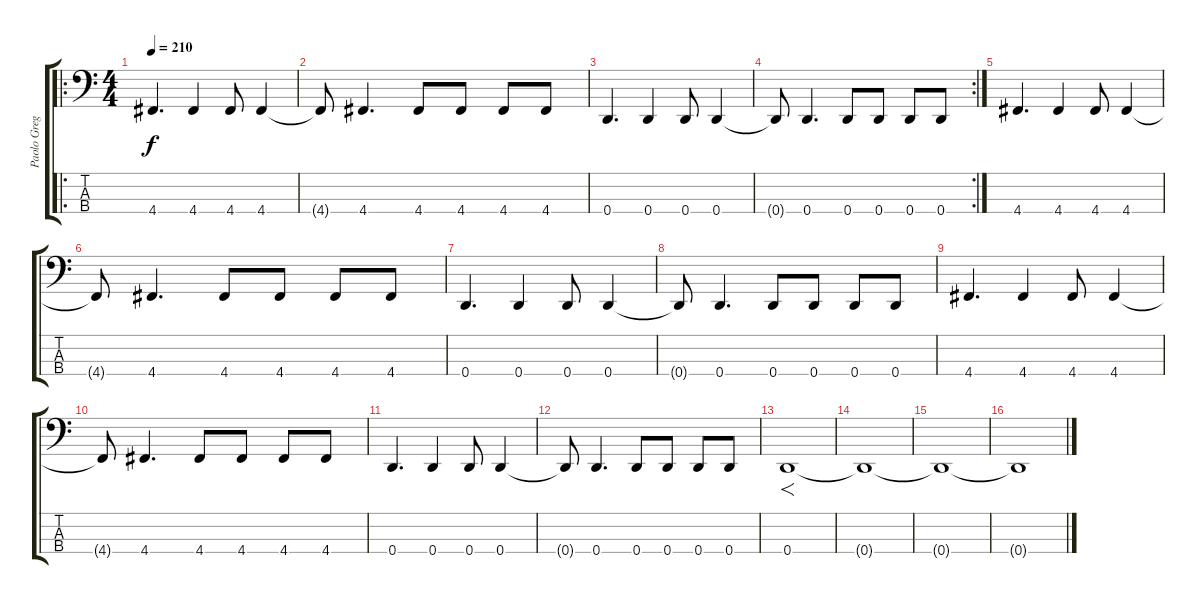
\track ("Paolo Gregoletto" "Paolo Greg") {instrument electricbassfinger}
\staff {score tabs}
\tuning (G2 D2 A1 D1) {hide}
\ro
\ts (4 4)
\tempo 210
\clef f4
\ks c
4.4.4{d dy f} 4.4.4 4.4.8 4.4.4 |
4.4{t}.8 4.4.4{d} 4.4.8 4.4.8 4.4.8 4.4.8 |
0.4.4{d} 0.4.4 0.4.8 0.4.4 |
\rc 2
0.4{t}.8 0.4.4{d} 0.4.8 0.4.8 0.4.8 0.4.8 |
4.4.4{d} 4.4.4 4.4.8 4.4.4 |
4.4{t}.8 4.4.4{d} 4.4.8 4.4.8 4.4.8 4.4.8 |
0.4.4{d} 0.4.4 0.4.8 0.4.4 |
0.4{t}.8 0.4.4{d} 0.4.8 0.4.8 0.4.8 0.4.8 |
4.4.4{d} 4.4.4 4.4.8 4.4.4 |
4.4{t}.8 4.4.4{d} 4.4.8 4.4.8 4.4.8 4.4.8 |
0.4.4{d} 0.4.4 0.4.8 0.4.4 |
0.4{t}.8 0.4.4{d} 0.4.8 0.4.8 0.4.8 0.4.8 |
0.4.1{f} |
0.4{t}.1 |
0.4{t}.1 |
0.4{t}.1
